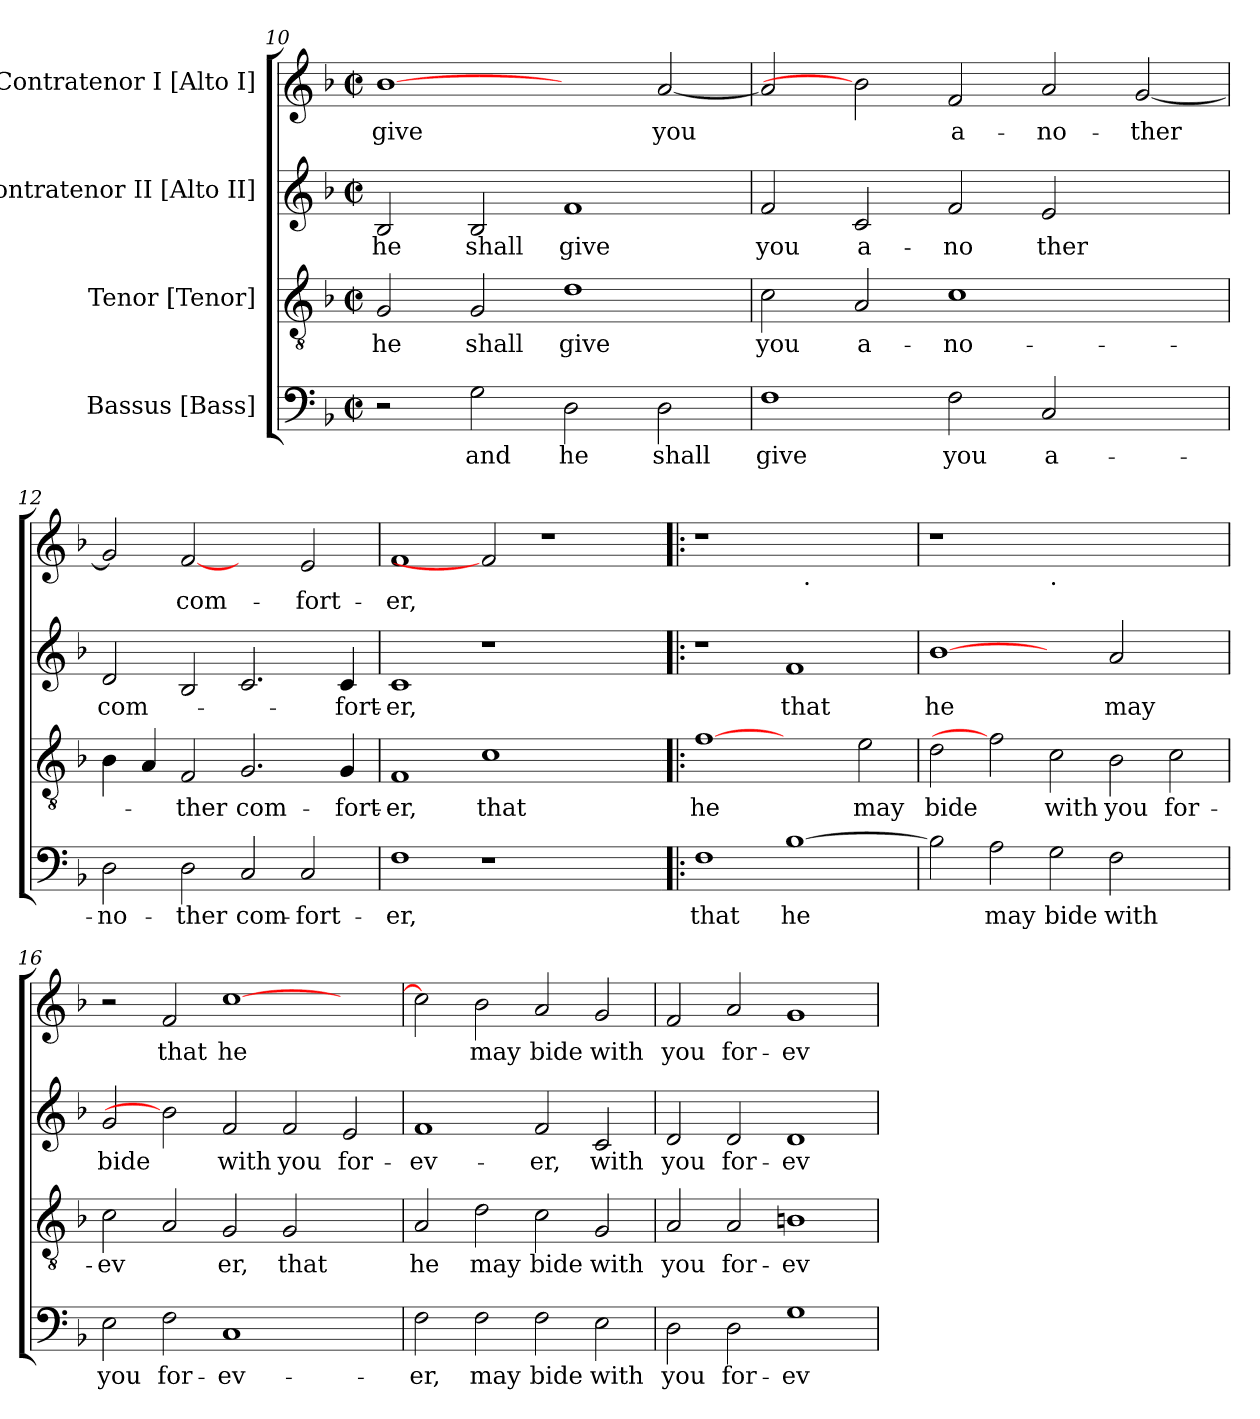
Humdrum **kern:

**kern	**text	**kern	**text	**kern	**text	**kern	**text
*part4	*part4	*part3	*part3	*part2	*part2	*part1	*part1
*staff4	*staff4	*staff3	*staff3	*staff2	*staff2	*staff1	*staff1
*I"Bassus [Bass]	*	*I"Tenor [Tenor]	*	*I"Contratenor II [Alto II]	*	*I"Contratenor I [Alto I]	*
*clefF4	*	*clefGv2	*	*clefG2	*	*clefG2	*
*k[b-]	*	*k[b-]	*	*k[b-]	*	*k[b-]	*
*F:	*	*F:	*	*F:	*	*F:	*
*M2/2	*	*M2/2	*	*M2/2	*	*M2/2	*
*met(c|)	*	*met(c|)	*	*met(c|)	*	*met(c|)	*
=10	=10	=10	=10	=10	=10	=10	=10
!	!	!	!LO:LY:b	!	!LO:LY:b	!	!LO:LY:b
2r	.	2G/	he	2B-/	he	[1b-	give
!	!LO:LY:b	!	!LO:LY:b	!	!LO:LY:b	!	!
2G\	and	2G/	shall	2B-/	shall	.	.
!	!LO:LY:b	!	!LO:LY:b	!	!LO:LY:b	!	!
2D\	he	1d	give	1f	give	2ryy	.
!	!LO:LY:b	!	!	!	!	!	!LO:LY:b
2D\	shall	.	.	.	.	[<2a/	you
=11	=11	=11	=11	=11	=11	=11	=11
!	!LO:LY:b	!	!LO:LY:b	!	!LO:LY:b	!	!
1F	give	2c\	you	2f/	you	2a/]	.
!	!	!	!LO:LY:b	!	!LO:LY:b	!	!
.	.	2A/	a-	2c/	a-	2b-]	.
!	!LO:LY:b	!	!LO:LY:b	!	!LO:LY:b	!	!LO:LY:b
2F\	you	1c	-no-	2f/	-no	2f/	a-
!	!LO:LY:b	!	!	!	!LO:LY:b	!	!LO:LY:b
2C/	a-	.	.	2e/	ther	2a/	-no-
!	!	!	!	!	!	!	!LO:LY:b
2ryy	.	2ryy	.	2ryy	.	[<2g/	-ther
=12	=12	=12	=12	=12	=12	=12	=12
!	!LO:LY:b	!	!	!	!LO:LY:b	!	!
2D\	-no-	4B-\	.	2d/	com-	2g/]	.
.	.	4A/	.	.	.	.	.
!	!LO:LY:b	!	!LO:LY:b	!	!	!	!LO:LY:b
2D\	-ther	2F/	-ther	2B-/	.	[2f	com-
!	!LO:LY:b	!	!LO:LY:b	!	!	!	!
2C/	com-	2.G/	com-	2.c/	.	2ryy	.
!	!LO:LY:b	!	!	!	!	!	!LO:LY:b
2C/	-fort-	.	.	.	.	2e/	-fort-
!	!	!	!LO:LY:b	!	!LO:LY:b	!	!
.	.	4G/	-fort-	4c/	-fort-	.	.
!!LO:PB:g=z
=13	=13	=13	=13	=13	=13	=13	=13
!	!LO:LY:b	!	!LO:LY:b	!	!LO:LY:b	!	!LO:LY:b
1F	-er,	1F	-er,	1c	-er,	1f	-er,
!	!	!	!LO:LY:b	!	!	!	!
1r	.	1c	that	1r	.	2f]	.
.	.	.	.	.	.	1r	.
2ryy	.	2ryy	.	2ryy	.	.	.
=14!|:	=14!|:	=14!|:	=14!|:	=14!|:	=14!|:	=14!|:	=14!|:
!	!LO:LY:b	!	!LO:LY:b	!	!	!	!
1F	that	[1f	he	1r	.	1r	.
!	!LO:LY:b	!	!	!	!LO:LY:b	!	!
[>1B-	he	2ryy	.	1f	that	16ryy	.
!	!	!	!	!	!	!LO:TX:b:t=.	!
.	.	.	.	.	.	2...ryy	.
!	!	!	!LO:LY:b	!	!	!	!
.	.	2e\	may	.	.	.	.
=15	=15	=15	=15	=15	=15	=15	=15
!	!	!	!LO:LY:b	!	!LO:LY:b	!	!
2B-\]	.	2d\	bide	[1b-	he	1r	.
!	!LO:LY:b	!	!	!	!	!	!
2A\	may	2f]	.	.	.	.	.
!	!	!	!	!	!	!LO:TX:b:t=.	!
!	!LO:LY:b	!	!LO:LY:b	!	!	!	!
2G\	bide	2c\	with	2ryy	.	1.ryy	.
!	!LO:LY:b	!	!LO:LY:b	!	!LO:LY:b	!	!
2F\	with	2B-\	you	2a/	may	.	.
!	!	!	!LO:LY:b	!	!	!	!
2ryy	.	2c\	for-	2ryy	.	.	.
=16	=16	=16	=16	=16	=16	=16	=16
!	!LO:LY:b	!	!LO:LY:b	!	!LO:LY:b	!	!
2E\	you	2c\	-ev	2g/	bide	2r	.
!	!LO:LY:b	!	!	!	!	!	!LO:LY:b
2F\	for-	2A/	.	2b-]	.	2f/	that
!	!LO:LY:b	!	!LO:LY:b	!	!LO:LY:b	!	!LO:LY:b
1C	-ev-	2G/	er,	2f/	with	[>1cc	he
!	!	!	!LO:LY:b	!	!LO:LY:b	!	!
.	.	2G/	that	2f/	you	.	.
!	!	!	!	!	!LO:LY:b	!	!
2ryy	.	2ryy	.	2e/	for-	2ryy	.
=17	=17	=17	=17	=17	=17	=17	=17
!	!LO:LY:b	!	!LO:LY:b	!	!LO:LY:b	!	!
2F\	-er,	2A/	he	1f	-ev-	2cc\]	.
!	!LO:LY:b	!	!LO:LY:b	!	!	!	!LO:LY:b
2F\	may	2d\	may	.	.	2b-\	may
!	!LO:LY:b	!	!LO:LY:b	!	!LO:LY:b	!	!LO:LY:b
2F\	bide	2c\	bide	2f/	-er,	2a/	bide
!	!LO:LY:b	!	!LO:LY:b	!	!LO:LY:b	!	!LO:LY:b
2E\	with	2G/	with	2c/	with	2g/	with
!!LO:PB:g=z
=18	=18	=18	=18	=18	=18	=18	=18
!	!LO:LY:b	!	!LO:LY:b	!	!LO:LY:b	!	!LO:LY:b
2D\	you	2A/	you	2d/	you	2f/	you
!	!LO:LY:b	!	!LO:LY:b	!	!LO:LY:b	!	!LO:LY:b
2D\	for-	2A/	for-	2d/	for-	2a/	for-
!	!LO:LY:b	!	!LO:LY:b	!	!LO:LY:b	!	!LO:LY:b
1G	-ev-	1Bn	-ev-	1d	-ev-	1g	-ev-
=	=	=	=	=	=	=	=
*-	*-	*-	*-	*-	*-	*-	*-
